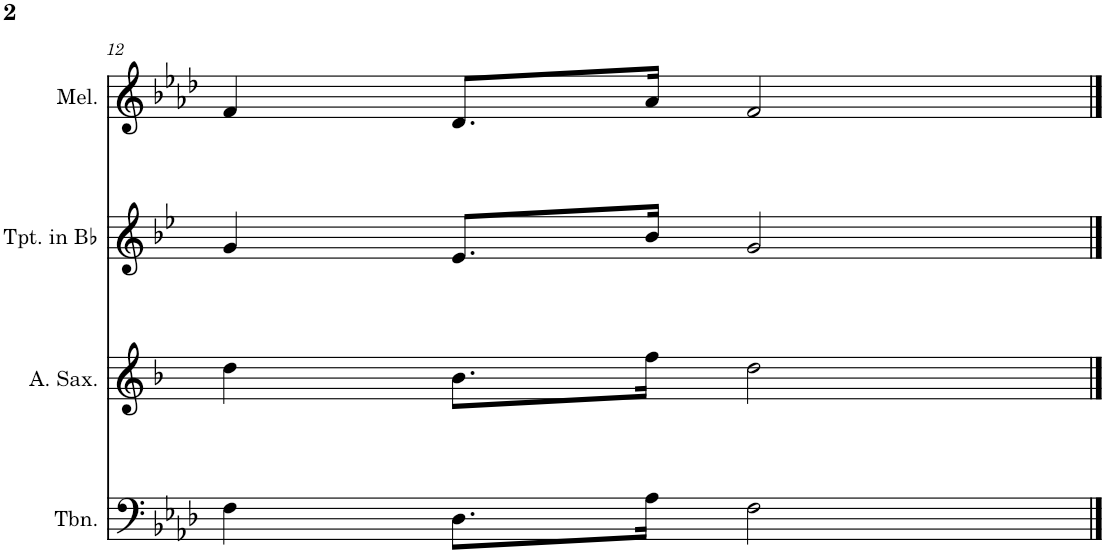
**kern	**kern	**kern	**kern
*part4	*part3	*part2	*part1
*staff4	*staff3	*staff2	*staff1
*I"Trombone	*I"Alto Saxophone	*I"Trumpet in Bb	*I"Melodica
*I'Tbn.	*I'A. Sax.	*I'Tpt. in Bb	*I'Mel.
!!LO:PB:g=z
*clefF4	*clefG2	*clefG2	*clefG2
*	*Trd5c9	*Trd1c2	*
*k[b-e-a-d-]	*k[b-]	*k[b-e-]	*k[b-e-a-d-]
*M4/4	*M4/4	*M4/4	*M4/4
=12	=12	=12	=12
4F\	4dd\	4g/	4f/
8.D-\L	8.b-\L	8.e-/L	8.d-/L
16A-\Jk	16ff\Jk	16b-/Jk	16a-/Jk
2F\	2dd\	2g/	2f/
==	==	==	==
*-	*-	*-	*-
